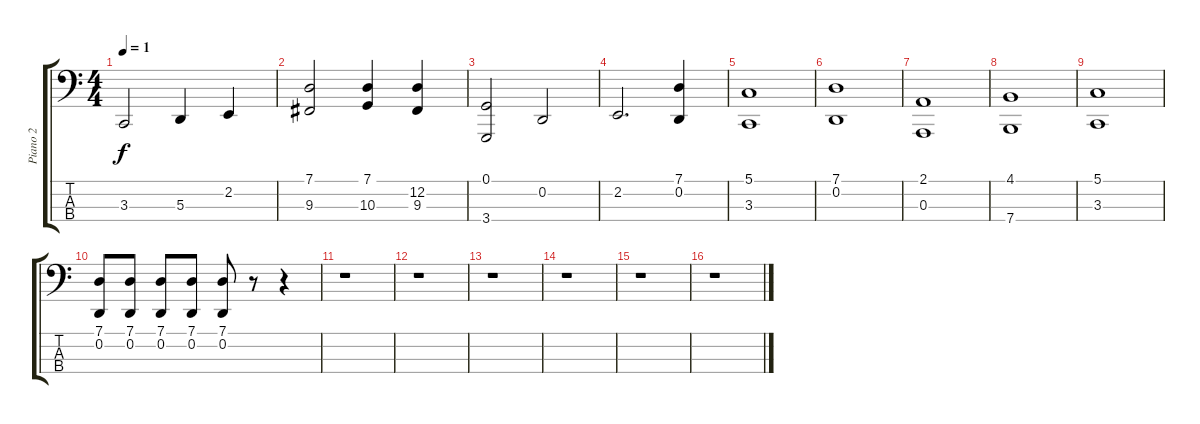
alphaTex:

\track ("Piano 2" "Piano 2") {instrument acousticgrandpiano}
\staff {score tabs}
\tuning (G2 D2 A1 E1) {hide}
\ts (4 4)
\tempo 1
\clef f4
\ks c
3.3.2{dy f} 5.3.4 2.2.4 |
(7.1 9.3).2 (7.1 10.3).4 (12.2 9.3).4 |
(0.1 3.4).2 0.2.2 |
2.2.2{d} (7.1 0.2).4 |
(5.1 3.3).1 |
(7.1 0.2).1 |
(2.1 0.3).1 |
(4.1 7.4).1 |
(5.1 3.3).1 |
(7.1 0.2).8 (7.1 0.2).8 (7.1 0.2).8 (7.1 0.2).8 (7.1 0.2).8 r.8 r.4 |
r.1 |
r.1 |
r.1 |
r.1 |
r.1 |
r.1
